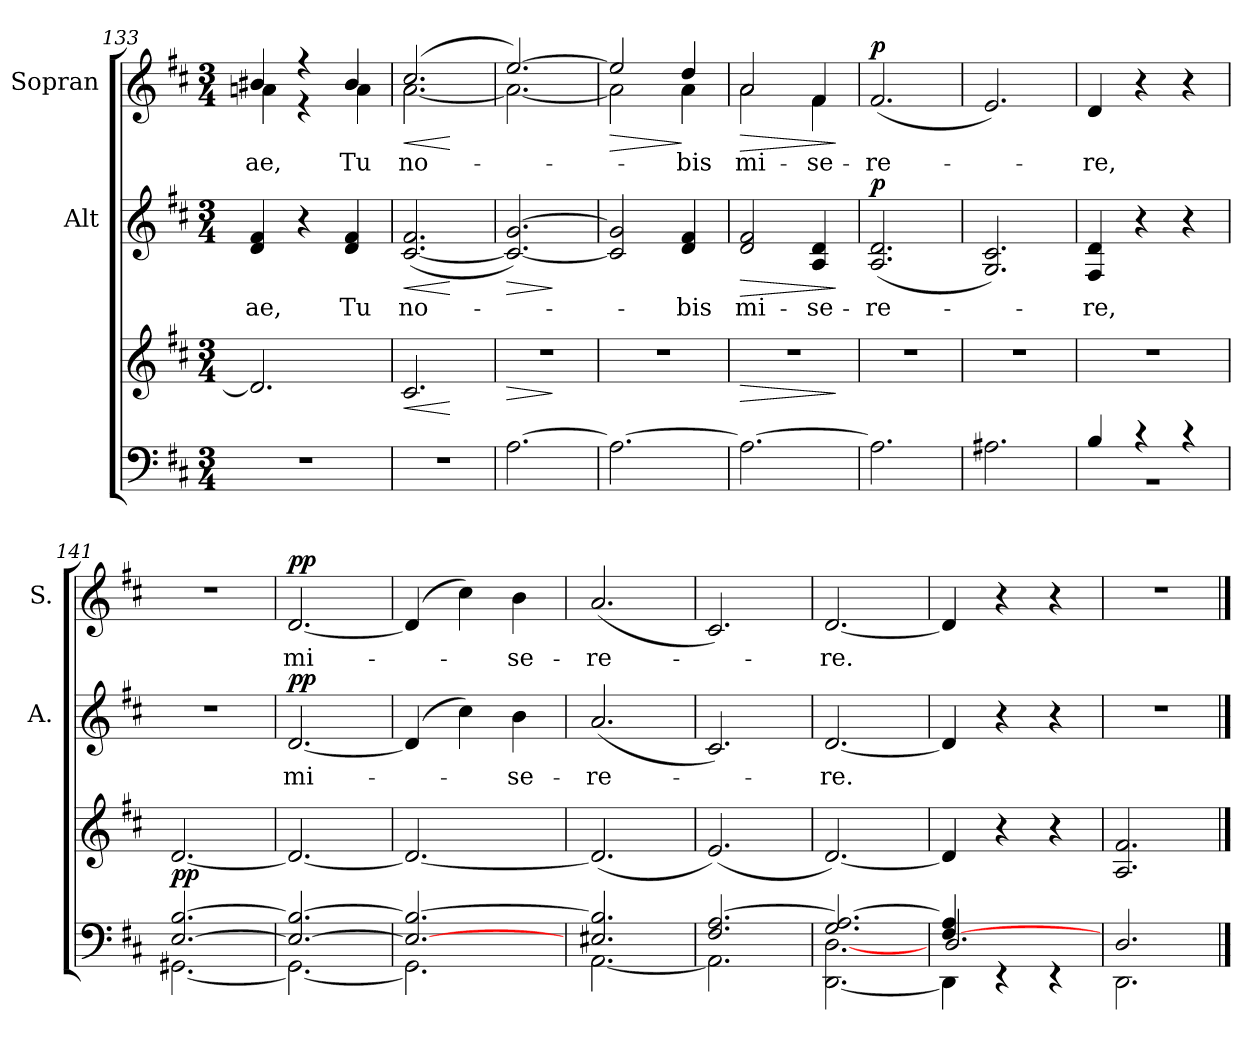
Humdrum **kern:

**kern	**kern	**dynam	**kern	**text	**dynam	**kern	**text	**dynam
*part3	*part3	*part3	*part2	*part2	*part2	*part1	*part1	*part1
*staff4	*staff3	*staff3/4	*staff2	*staff2	*staff2	*staff1	*staff1	*staff1
*	*	*	*I"Alt	*	*	*I"Sopran	*	*
*	*	*	*I'A.	*	*	*I'S.	*	*
*clefF4	*clefG2	*	*clefG2	*	*	*clefG2	*	*
*k[f#c#]	*k[f#c#]	*	*k[f#c#]	*	*	*k[f#c#]	*	*
*D:	*D:	*	*D:	*	*	*D:	*	*
*M3/4	*M3/4	*	*M3/4	*	*	*M3/4	*	*
=133	=133	=133	=133	=133	=133	=133	=133	=133
!	!	!	!	!LO:LY:b	!	!	!LO:LY:b	!
*	*	*	*	*	*	*^	*	*
2.r	2.d/]	.	4d/ 4f#/	-ae,	.	4b#X/	4an\	-ae,	.
.	.	.	4r	.	.	4r	4r	.	.
!	!	!	!	!LO:LY:b	!	!	!	!LO:LY:b	!
.	.	.	4d/ 4f#/	Tu	.	4b#/	4a\	Tu	.
=134	=134	=134	=134	=134	=134	=134	=134	=134	=134
!	!	!LO:HP:b	!	!LO:LY:b	!LO:HP:b	!	!	!LO:LY:b	!LO:HP:b
2.r	2.c#/	<	([2.c#/ 2.f#/	no-	<	(2.cc#/	[<2.a\	no-	<
*	*	*	*	*	*	*v	*v	*	*
.	.	[	.	.	[	.	.	[
=135	=135	=135	=135	=135	=135	=135	=135	=135
!	!	!LO:HP:b	!	!	!LO:HP:b	!	!	!
*	*	*	*	*	*	*^	*	*
[2.A\	2.r	>	2.c#/_ [2.g/)	.	>	[>2.ee/)	2.a\_	.	.
*	*	*	*	*	*	*v	*v	*	*
.	.	]	.	.	]	.	.	.
=136	=136	=136	=136	=136	=136	=136	=136	=136
!	!	!	!	!	!	!	!	!LO:HP:b
*	*	*	*	*	*	*^	*	*
2.A\_	2.r	.	2c#/] 2g/]	.	.	2ee/]	2a\]	.	>
!	!	!	!	!LO:LY:b	!	!	!	!LO:LY:b	!
.	.	.	4d/ 4f#/	-bis	.	4dd/	4a\	-bis	]
=137	=137	=137	=137	=137	=137	=137	=137	=137	=137
!	!	!LO:HP:b	!	!LO:LY:b	!LO:HP:b	!	!	!LO:LY:b	!LO:HP:b
2.A\_	2.r	>	2d/ 2f#/	mi-	>	2a/	2a\	mi-	>
!	!	!	!	!LO:LY:b	!	!	!	!LO:LY:b	!
.	.	.	4A/ 4d/	-se-	.	4f#/	4f#\	-se-	.
*	*	*	*	*	*	*v	*v	*	*
.	.	]	.	.	]	.	.	]
!!LO:LB:g=z
=138	=138	=138	=138	=138	=138	=138	=138	=138
!	!	!	!	!LO:LY:b	!LO:DY:a	!	!LO:LY:b	!LO:DY:a
2.A\]	2.r	.	(2.A/ 2.d/	-re-	p	(<2.f#/	-re-	p
=139	=139	=139	=139	=139	=139	=139	=139	=139
2.A#X\	2.r	.	2.G/ 2.c#/)	.	.	2.e/)	.	.
=140	=140	=140	=140	=140	=140	=140	=140	=140
*^	*	*	*	*	*	*	*	*
!	!LO:N:vis=1	!	!	!	!LO:LY:b	!	!	!LO:LY:b	!
4B/	2.rBB	2.r	.	4F#/ 4d/	-re,	.	4d/	-re,	.
4rB	.	.	.	4r	.	.	4r	.	.
4rB	.	.	.	4r	.	.	4r	.	.
=141	=141	=141	=141	=141	=141	=141	=141	=141	=141
!	!	!	!LO:DY:b	!	!	!	!	!	!
[>2.E/ [>2.B/	[<2.GG#X\	[2.d/	pp	2.r	.	.	2.r	.	.
=142	=142	=142	=142	=142	=142	=142	=142	=142	=142
!	!	!	!	!	!LO:LY:b	!LO:DY:a	!	!LO:LY:b	!LO:DY:a
2.E/_ 2.B/_	2.GG#\_	2.d/_	.	[2.d/	mi-	pp	[2.d/	mi-	pp
=143	=143	=143	=143	=143	=143	=143	=143	=143	=143
2.E/_ 2.B/_	2.GG#\]	2.d/_	.	(4d/]	.	.	(4d/]	.	.
.	.	.	.	4cc#\)	.	.	4cc#\)	.	.
!	!	!	!	!	!LO:LY:b	!	!	!LO:LY:b	!
.	.	.	.	4b\	-se-	.	4b\	-se-	.
=144	=144	=144	=144	=144	=144	=144	=144	=144	=144
!	!	!	!	!	!LO:LY:b	!	!	!LO:LY:b	!
2.E#X/ 2.B/]	[<2.AA\	(<2.d/]	.	(<2.a/	-re-	.	(<2.a/	-re-	.
=145	=145	=145	=145	=145	=145	=145	=145	=145	=145
2.F#/ [>2.A/	2.AA\]	(<2.e/)	.	2.c#/)	.	.	2.c#/)	.	.
=146	=146	=146	=146	=146	=146	=146	=146	=146	=146
!	!	!	!	!	!LO:LY:b	!	!	!LO:LY:b	!
2.G/ 2.A/_	[<2.DD\ [<2.D\	[2.d/)	.	[2.d/	-re.	.	[2.d/	-re.	.
=147	=147	=147	=147	=147	=147	=147	=147	=147	=147
*	*^	*	*	*	*	*	*	*	*
4F#/ 4A/]	4DD\]	[2.D/	4d/]	.	4d/]	.	.	4d/]	.	.
2ryy	4rEE	.	4r	.	4r	.	.	4r	.	.
.	4rEE	.	4r	.	4r	.	.	4r	.	.
*	*v	*v	*	*	*	*	*	*	*	*
=148	=148	=148	=148	=148	=148	=148	=148	=148	=148
2.D/	2.DD\	2.A/ 2.f#/	.	2.r	.	.	2.r	.	.
*v	*v	*	*	*	*	*	*	*	*
==	==	==	==	==	==	==	==	==
*-	*-	*-	*-	*-	*-	*-	*-	*-
